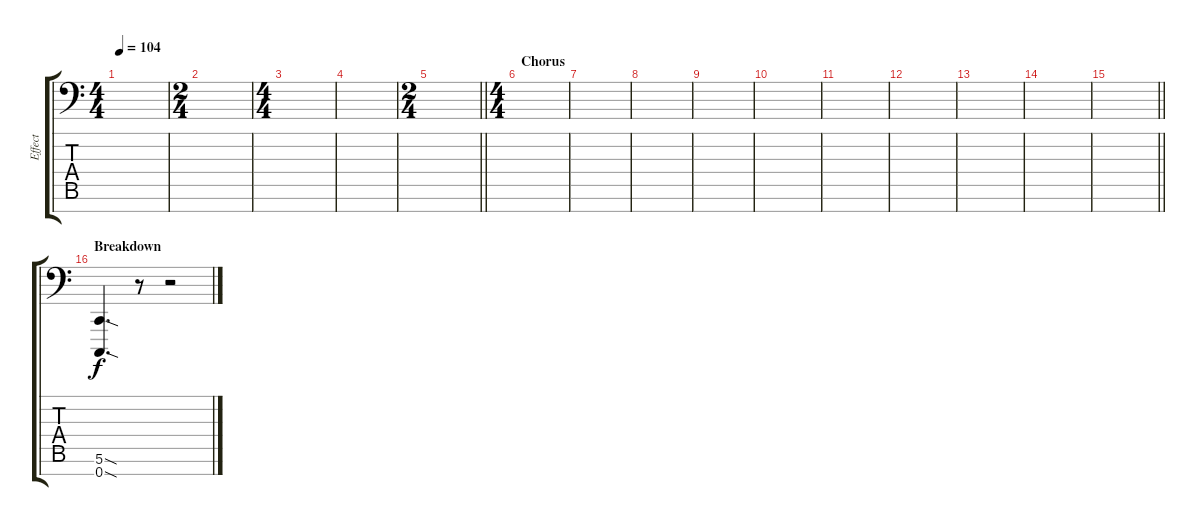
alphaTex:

\track ("Effect" "Effect") {instrument synthvoice}
\staff {score tabs}
\tuning (G3 D3 Bb2 F2 C2 G1 C1) {hide}
\ts (4 4)
\tempo 104
\clef f4
\ks c
|
\ts (2 4)
|
\ts (4 4)
|
|
\ts (2 4)
\barLineRight lightlight
|
\ts (4 4)
\section ("" "Chorus")
|
|
|
|
|
|
|
|
|
\barLineRight lightlight
|
\section ("" "Breakdown")
(5.6{sod} 0.7{sod}).4{d volume 12 instrument ocarina} r.8 r.2
